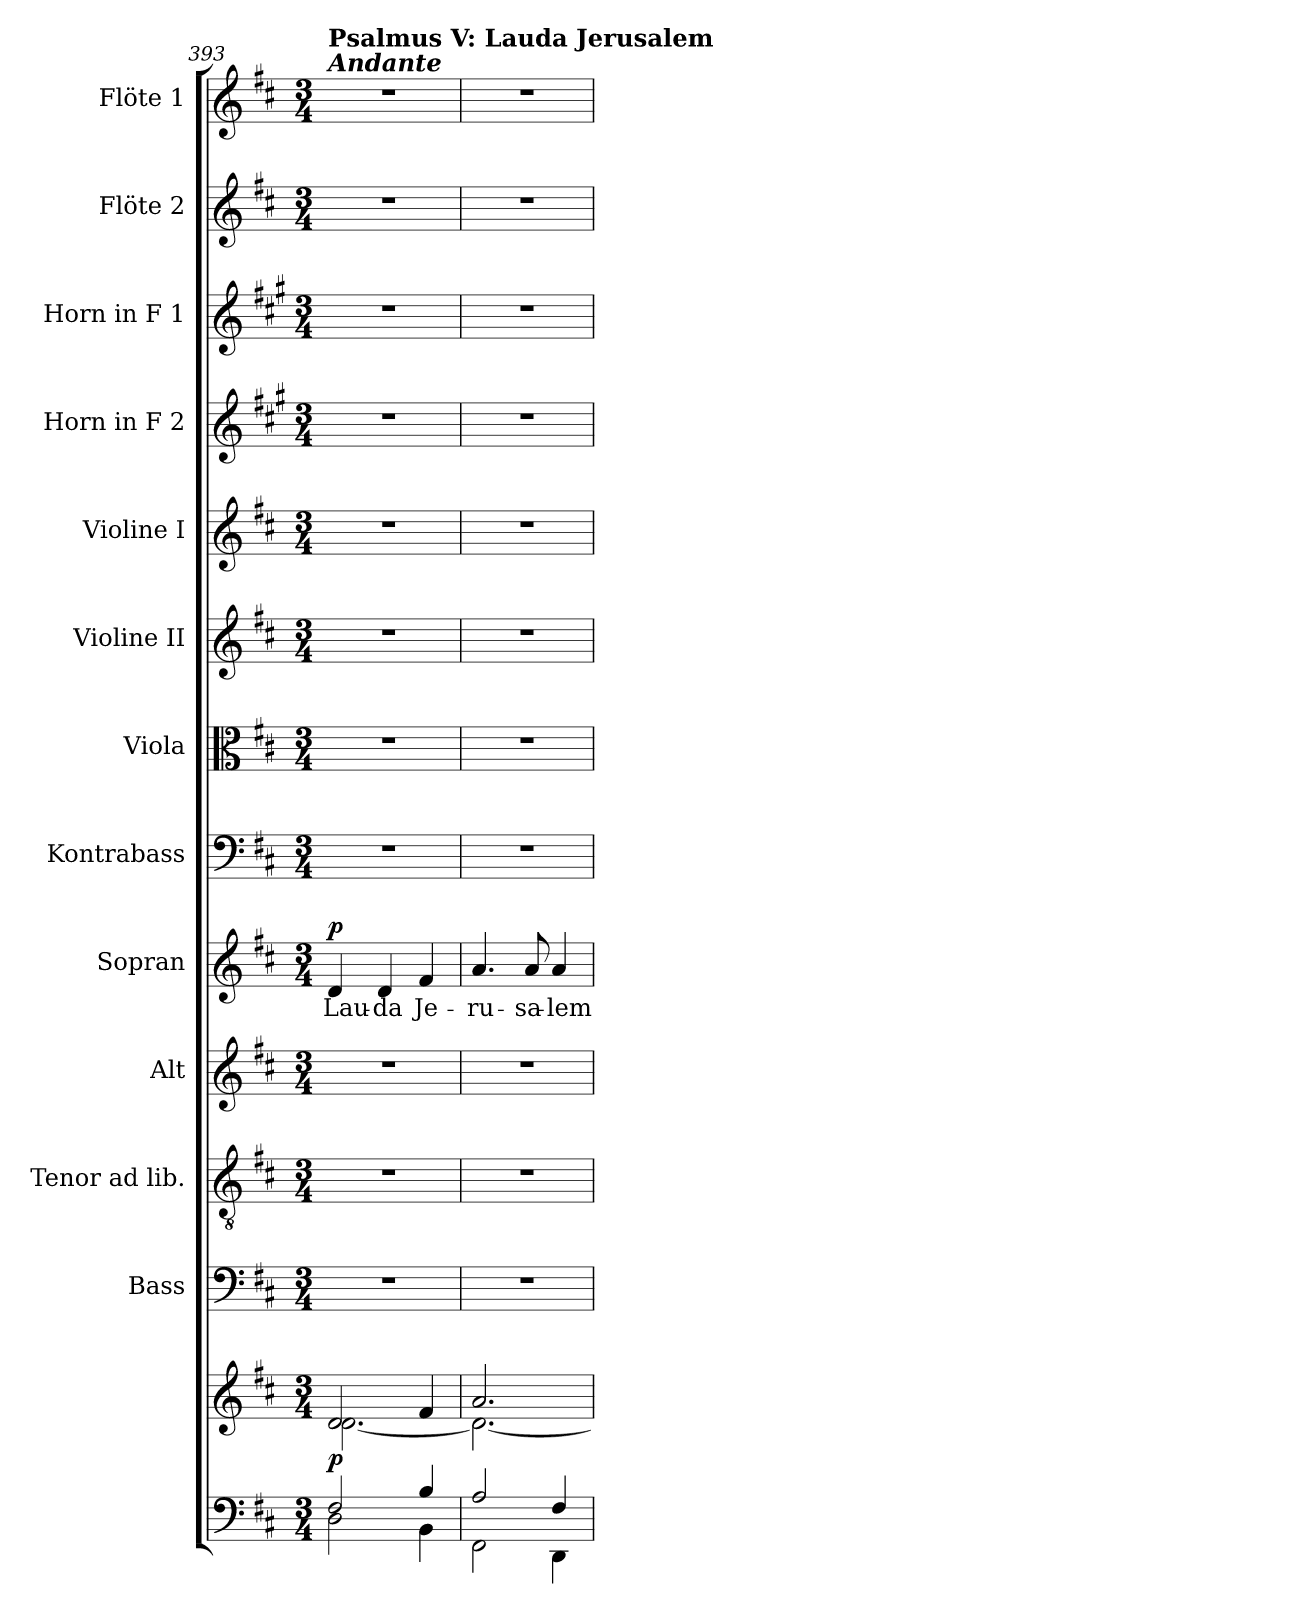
**kern	**kern	**dynam	**kern	**kern	**kern	**kern	**text	**dynam	**kern	**kern	**kern	**kern	**kern	**kern	**kern	**kern
*part13	*part13	*part13	*part12	*part11	*part10	*part9	*part9	*part9	*part8	*part7	*part6	*part5	*part4	*part3	*part2	*part1
*staff14	*staff13	*staff13/14	*staff12	*staff11	*staff10	*staff9	*staff9	*staff9	*staff8	*staff7	*staff6	*staff5	*staff4	*staff3	*staff2	*staff1
*	*	*	*I"Bass	*I"Tenor ad lib.	*I"Alt	*I"Sopran	*	*	*I"Kontrabass	*I"Viola	*I"Violine II	*I"Violine I	*I"Horn in F 2	*I"Horn in F 1	*I"Flöte 2	*I"Flöte 1
*	*	*	*I'B.	*I'T.	*I'A.	*I'S.	*	*	*I'Kb.	*I'Vla.	*I'Vl. II	*I'Vl. I	*	*	*I'Fl. 2	*I'Fl. 1
!!LO:PB:g=z
*clefF4	*clefG2	*	*clefF4	*clefGv2	*clefG2	*clefG2	*	*	*clefF4	*clefC3	*clefG2	*clefG2	*clefG2	*clefG2	*clefG2	*clefG2
*	*	*	*	*	*	*	*	*	*ITrd7c12	*	*	*	*ITrd4c7	*ITrd4c7	*	*
*k[f#c#]	*k[f#c#]	*	*k[f#c#]	*k[f#c#]	*k[f#c#]	*k[f#c#]	*	*	*k[f#c#]	*k[f#c#]	*k[f#c#]	*k[f#c#]	*k[f#c#]	*k[f#c#]	*k[f#c#]	*k[f#c#]
*D:	*D:	*	*D:	*D:	*D:	*D:	*	*	*D:	*D:	*D:	*D:	*D:	*D:	*D:	*D:
*M3/4	*M3/4	*	*M3/4	*M3/4	*M3/4	*M3/4	*	*	*M3/4	*M3/4	*M3/4	*M3/4	*M3/4	*M3/4	*M3/4	*M3/4
=393	=393	=393	=393	=393	=393	=393	=393	=393	=393	=393	=393	=393	=393	=393	=393	=393
*^	*^	*	*	*	*	*	*	*	*	*	*	*	*	*	*	*
!	!	!	!	!	!	!	!	!	!	!	!	!	!	!	!	!	!	!LO:TX:a:Bi:t=Andante
!	!	!	!	!	!	!	!	!	!	!	!	!	!	!	!	!	!	!LO:TX:a:B:t=Psalmus V&colon; Lauda Jerusalem
!	!	!	!	!LO:DY:b	!	!	!	!	!LO:LY:b	!LO:DY:a	!	!	!	!	!	!	!	!
2F#/	2D\	2d/	[<2.d\	p	2.r	2.r	2.r	4d/	Lau-	p	2.r	2.r	2.r	2.r	2.r	2.r	2.r	2.r
!	!	!	!	!	!	!	!	!	!LO:LY:b	!	!	!	!	!	!	!	!	!
.	.	.	.	.	.	.	.	4d/	-da	.	.	.	.	.	.	.	.	.
!	!	!	!	!	!	!	!	!	!LO:LY:b	!	!	!	!	!	!	!	!	!
4B/	4BB\	4f#/	.	.	.	.	.	4f#/	Je-	.	.	.	.	.	.	.	.	.
=394	=394	=394	=394	=394	=394	=394	=394	=394	=394	=394	=394	=394	=394	=394	=394	=394	=394	=394
!	!	!	!	!	!	!	!	!	!LO:LY:b	!	!	!	!	!	!	!	!	!
2A/	2FF#\	2.a/	2.d\_	.	2.r	2.r	2.r	4.a/	-ru-	.	2.r	2.r	2.r	2.r	2.r	2.r	2.r	2.r
!	!	!	!	!	!	!	!	!	!LO:LY:b	!	!	!	!	!	!	!	!	!
.	.	.	.	.	.	.	.	8a/	-sa-	.	.	.	.	.	.	.	.	.
!	!	!	!	!	!	!	!	!	!LO:LY:b	!	!	!	!	!	!	!	!	!
4F#/	4DD\	.	.	.	.	.	.	4a/	-lem	.	.	.	.	.	.	.	.	.
*v	*v	*	*	*	*	*	*	*	*	*	*	*	*	*	*	*	*	*
*	*v	*v	*	*	*	*	*	*	*	*	*	*	*	*	*	*	*
=	=	=	=	=	=	=	=	=	=	=	=	=	=	=	=	=
*-	*-	*-	*-	*-	*-	*-	*-	*-	*-	*-	*-	*-	*-	*-	*-	*-
